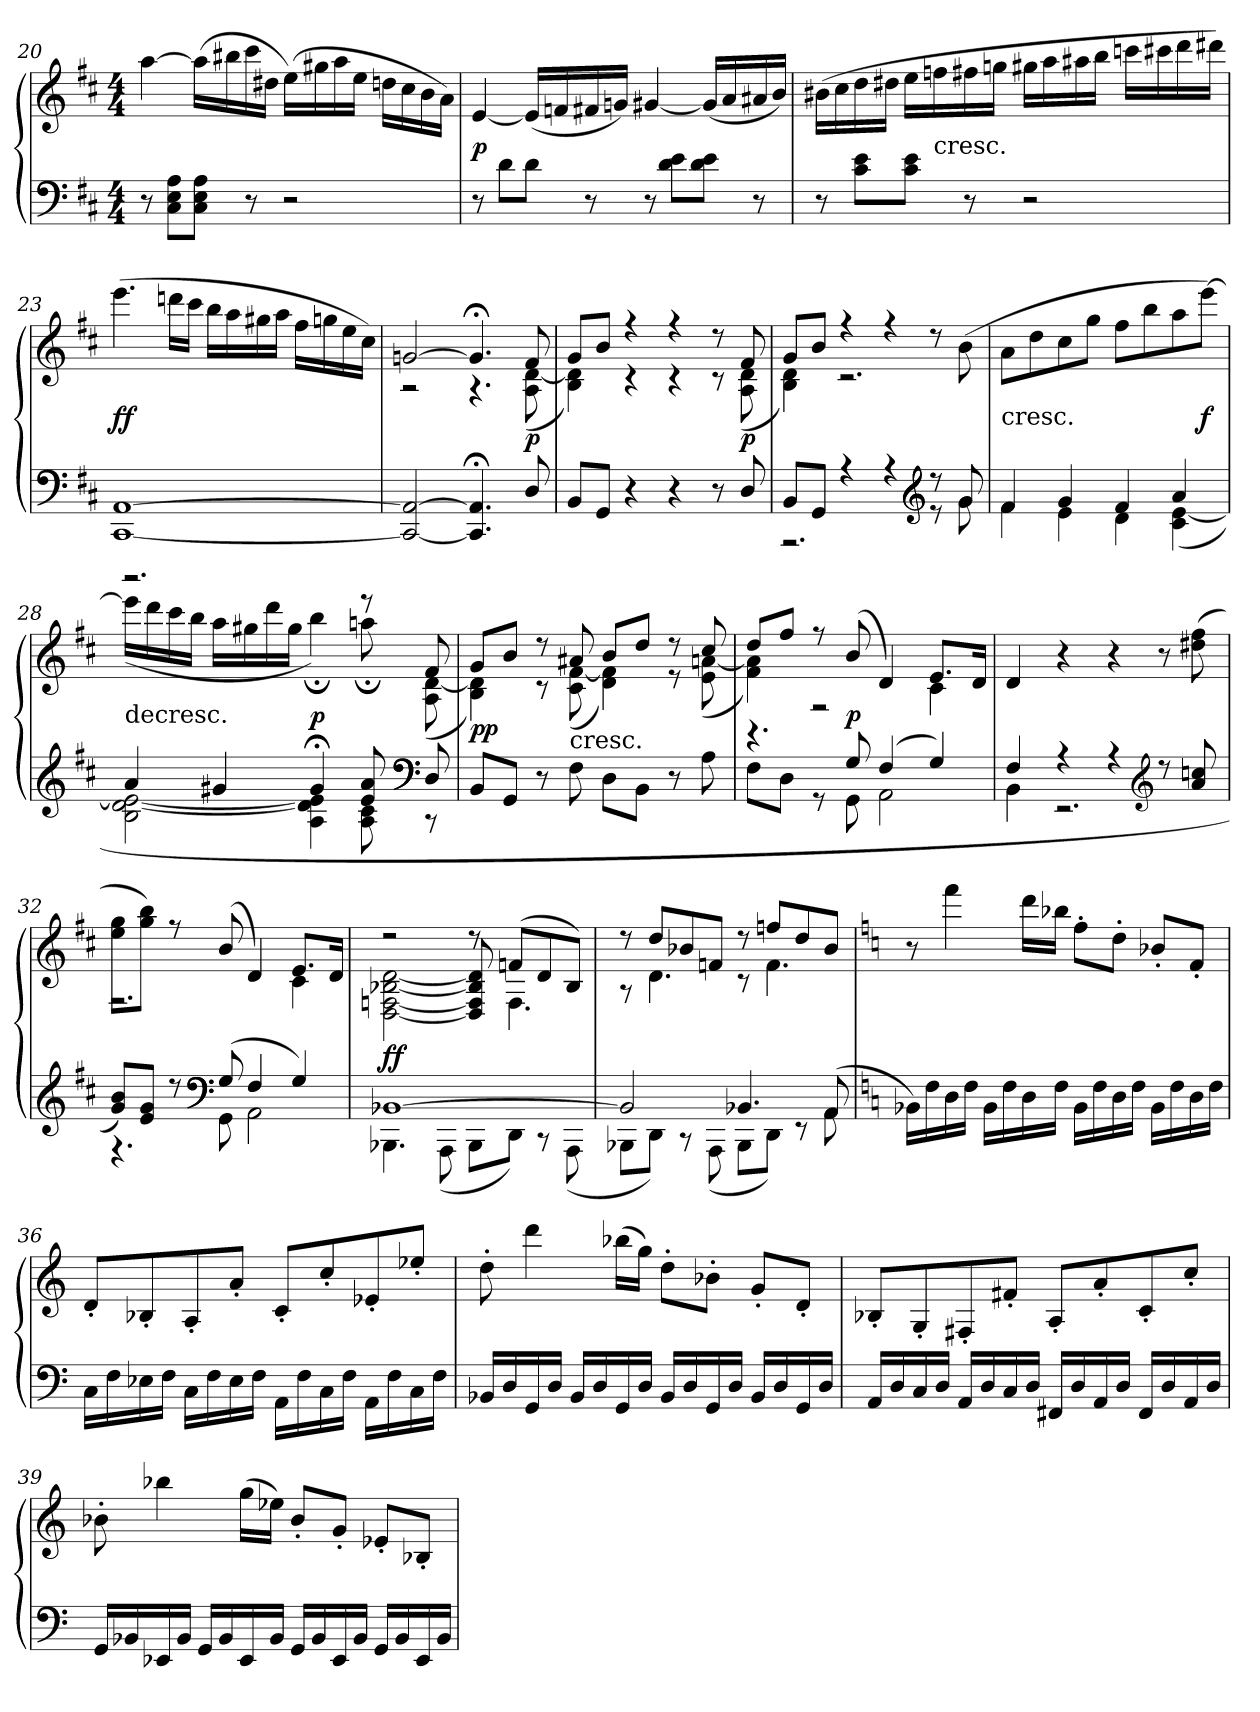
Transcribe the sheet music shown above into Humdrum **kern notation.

**kern	**kern	**dynam
*part1	*part1	*part1
*staff2	*staff1	*staff1/2
*clefF4	*clefG2	*
*k[f#c#]	*k[f#c#]	*
*D:	*D:	*
*M4/4	*M4/4	*
=20	=20	=20
8r	[4aa\	.
8C#\ 8E\ 8A\L	.	.
8C#\ 8E\ 8A\J	(16aa\LL]	.
.	16bb#X\	.
8r	16ccc#\	.
.	16dd#X\JJ	.
2r	(16ee\LL)	.
.	16gg#X\	.
.	16aa\	.
.	16ee\JJ	.
.	16ddn\LL	.
.	16cc#\	.
.	16b\	.
.	16a\JJ)	.
=21	=21	=21
8r	[4e/	p
8d\L	.	.
8d\J	(16e/LL]	.
.	16fn/	.
8r	16f#X/	.
.	16gn/JJ)	.
8r	[4g#X/	.
8d\ 8e\L	.	.
8d\ 8e\J	(16g#/LL]	.
.	16a/	.
8r	16a#X/	.
.	16b/JJ)	.
=22	=22	=22
8r	(16b#X\LL	.
.	16cc#\	.
8c#\ 8e\L	16dd\	.
.	16dd#X\JJ	.
8c#\ 8e\J	16ee\LL	.
!	!LO:TX:c:t=cresc.	!
.	16ffn\	.
8r	16ff#X\	.
.	16ggn\JJ	.
2r	16gg#X\LL	.
.	16aa\	.
.	16aa#X\	.
.	16bb\JJ	.
.	16cccn\LL	.
.	16ccc#X\	.
.	16ddd\	.
.	16ddd#X\JJ)	.
=23	=23	=23
[1CC# [1AA	(4.eee\	ff
.	16dddn\LL	.
.	16ccc#\JJ	.
.	16bb\LL	.
.	16aa\	.
.	16gg#X\	.
.	16aa\JJ	.
.	16ff#\LL	.
.	16ggn\	.
.	16ee\	.
.	16cc#\JJ)	.
=24	=24	=24
*	*^	*
2CC#_/ 2AA_/	[2gn/	2r	.
4.CC#];</ 4.AA];</	4.g;</]	4.r	.
8D/	8f#/	(8A\ [8d\	p
=25	=25	=25	=25
8BB/L	8g/L	4B\ 4d]\)	.
8GG/J	8b/J	.	.
4r	4r	4r	.
4r	4r	4r	.
8r	8r	8r	.
8D/	8f#/	(8A\ 8d\	p
=26	=26	=26	=26
*^	*	*	*
8BB/L	2.r	8g/L	4B\ 4d\)	.
8GG/J	.	8b/J	.	.
4r	.	4r	2.r	.
4r	.	4r	.	.
*clefG2	*	*	*	*
8r	8r	8r	.	.
8g/	8g\	(8b\	.	.
*	*	*v	*v	*
=27	=27	=27	=27
!	!	!LO:TX:c:t=cresc.	!
4f#/	4f#\	8a\L	.
.	.	8dd\	.
4g/	4e\	8cc#\	.
.	.	8gg\J	.
4f#/	4d\	8ff#\L	.
.	.	8bb\	.
4a/	(4c#\ [4e\	8aa\	.
.	.	[8eee\J)	f
=28	=28	=28	=28
*	*	*^	*
!	!	!LO:TX:c:t=decresc.	!	!
4a/	2B\ [2d\ 2e_\	2.r	(16eee\LL]	.
.	.	.	16ddd\	.
.	.	.	16ccc#\	.
.	.	.	16bb\JJ	.
4g#X/	.	.	16aa\LL	.
.	.	.	16gg#X\	.
.	.	.	16ddd\	.
.	.	.	16gg#\JJ	.
4g#;</	4A\ 4d]\ 4e]\	.	4bb;<\)	p
8e/ 8a/	8A\ 8c#\	8r	8aan;<\	.
*clefF4	*	*	*	*
8D/	8r	8f#/	(8A\ [8d\	.
*v	*v	*	*	*
=29	=29	=29	=29
8BB/L	8g/L	4B\ 4d]\)	pp
8GG/J	8b/J	.	.
8r	8r	8r	.
!	!LO:TX:c:t=cresc.	!	!
8F#\	8a#X/	(8c#\ [8f#\	.
8D\L	8b/L	4d\ 4f#]\)	.
8BB\J	8dd/J	.	.
8r	8r	8r	.
8A\	8cc#/	(8e\ [8an\	.
=30	=30	=30	=30
*^	*	*	*
4.r	8F#\L	8dd/L	4f#\ 4a]\)	.
.	8D\J	8ff#/J	.	.
.	8r	8r	2r	.
8G/	8GG\	(8b/	.	p
(4F#/	2AA\	4d/)	.	.
4G/)	.	8.e/L	4c#\	.
.	.	16d/Jk	.	.
*	*	*v	*v	*
=31	=31	=31	=31
4F#/	4BB\	4d/	.
4r	2.r	4r	.
4r	.	4r	.
*clefG2	*	*	*
8r	.	8r	.
8a/ 8ccn/	.	(8dd#X\ 8ff#\	.
=32	=32	=32	=32
*	*	*^	*
8g/ 8b/L)	4.r	8ee\ 8gg\L	2.r	.
8e/ 8g/J	.	8gg\ 8bb\J)	.	.
8r	.	8r	.	.
*clefF4	*	*	*	*
(8G/	8GG\	(8b/	.	.
4F#/	2AA\	4d/)	.	.
4G/)	.	8.e/L	4c#\	.
.	.	16d/Jk	.	.
=33	=33	=33	=33	=33
[1BB-X	4.BBB-X\	2r	[2D\ [2Fn\ [2B-X\ [2d\	ff
.	(8AAA\	.	.	.
.	8BBB-\L	8r	8D]/ 8F]/ 8B-]/ 8d]/	.
.	8DD\J)	(8fn/L	4.F\	.
.	8r	8d/	.	.
.	(8AAA\	8B-/J)	.	.
=34	=34	=34	=34	=34
2BB-/]	8BBB-X\L	8r	8r	.
.	8DD\J)	8dd/L	4.d\	.
.	8r	8b-X/	.	.
.	(8AAA\	8fn/J	.	.
4.BB-X/	8BBB-\L	8r	8r	.
.	8DD\J)	8ffn/L	4.f\	.
.	8r	8dd/	.	.
(8AA/	8AA\	8b-/J	.	.
*v	*v	*	*	*
*	*v	*v	*
=35	=35	=35
*k[]	*k[]	*
16BB-X\LL)	8r	.
16F\	.	.
16D\	4fff\	.
16F\JJ	.	.
16BB-\LL	.	.
16F\	.	.
16D\	16ddd\LL	.
16F\JJ	16bb-X\JJ	.
16BB-\LL	8ff'\L	.
16F\	.	.
16D\	8dd'\J	.
16F\JJ	.	.
16BB-\LL	8b-X'/L	.
16F\	.	.
16D\	8f'/J	.
16F\JJ	.	.
=36	=36	=36
16C\LL	8d'/L	.
16F\	.	.
16E-X\	8B-X'/	.
16F\JJ	.	.
16C\LL	8A'/	.
16F\	.	.
16E-\	8a'/J	.
16F\JJ	.	.
16AA\LL	8c'/L	.
16F\	.	.
16C\	8cc'/	.
16F\JJ	.	.
16AA\LL	8e-X'/	.
16F\	.	.
16C\	8ee-X'/J	.
16F\JJ	.	.
=37	=37	=37
16BB-X/LL	8dd'\	.
16D/	.	.
16GG/	4ddd\	.
16D/JJ	.	.
16BB-/LL	.	.
16D/	.	.
16GG/	(16bb-X\LL	.
16D/JJ	16gg\JJ)	.
16BB-/LL	8dd'\L	.
16D/	.	.
16GG/	8b-X'\J	.
16D/JJ	.	.
16BB-/LL	8g'/L	.
16D/	.	.
16GG/	8d'/J	.
16D/JJ	.	.
=38	=38	=38
16AA/LL	8B-X'/L	.
16D/	.	.
16C/	8G'/	.
16D/JJ	.	.
16AA/LL	8F#X'/	.
16D/	.	.
16C/	8f#X'/J	.
16D/JJ	.	.
16FF#X/LL	8A'/L	.
16D/	.	.
16AA/	8a'/	.
16D/JJ	.	.
16FF#/LL	8c'/	.
16D/	.	.
16AA/	8cc'/J	.
16D/JJ	.	.
=39	=39	=39
16GG/LL	8b-X'\	.
16BB-X/	.	.
16EE-X/	4bb-X\	.
16BB-/JJ	.	.
16GG/LL	.	.
16BB-/	.	.
16EE-/	(16gg\LL	.
16BB-/JJ	16ee-X\JJ)	.
16GG/LL	8b-'/L	.
16BB-/	.	.
16EE-/	8g'/J	.
16BB-/JJ	.	.
16GG/LL	8e-X'/L	.
16BB-/	.	.
16EE-/	8B-X'/J	.
16BB-/JJ	.	.
=	=	=
*-	*-	*-
